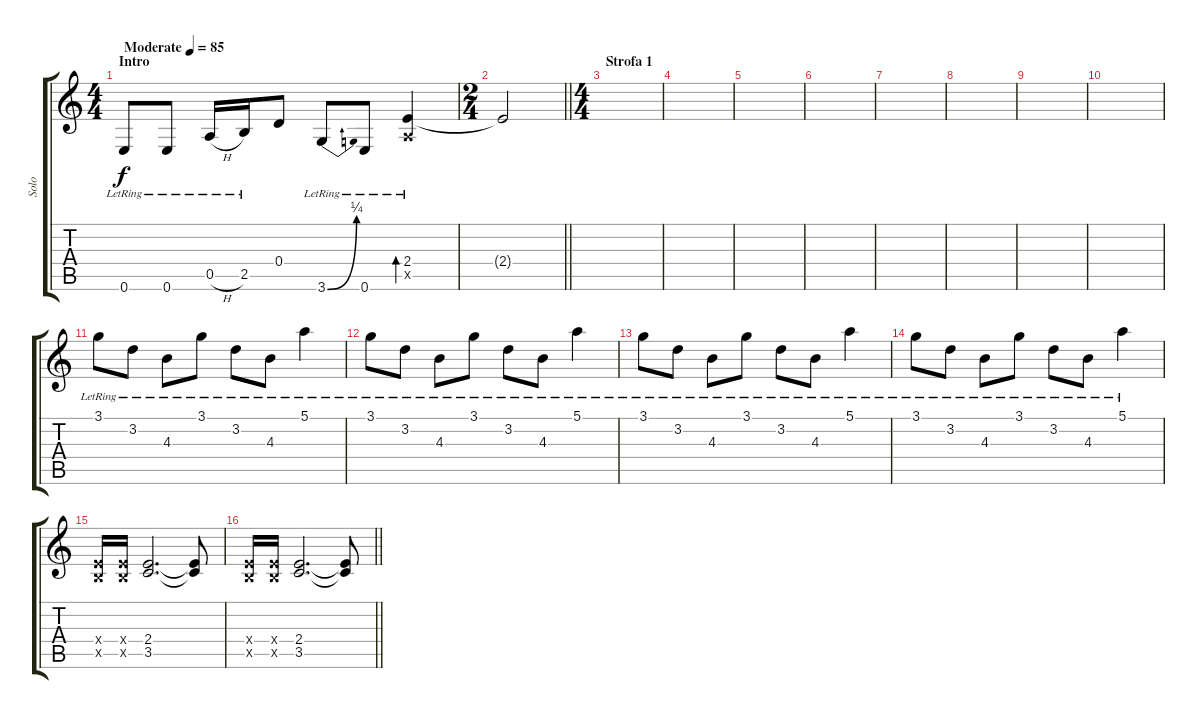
\track ("Solo" "Solo") {instrument overdrivenguitar}
\staff {score tabs}
\tuning (E4 B3 G3 D3 A2 E2) {hide}
\ts (4 4)
\section ("" "Intro")
\tempo (85 "Moderate")
\clef g2
\ks c
0.6{lr}.8{dy f instrument overdrivenguitar} 0.6{lr}.8 0.5{h lr}.16 2.5{lr}.16 0.4.8 3.6{be (bend 0 0 60 1) lr}.8 0.6{lr}.8 (2.4{lr} 0.5{x}).4{bd 120} |
\ts (2 4)
\barLineRight lightlight
2.4{t}.2 |
\ts (4 4)
\section ("" "Strofa 1")
|
|
|
|
|
|
|
|
3.1{lr}.8{instrument electricguitarclean} 3.2{lr}.8 4.3{lr}.8 3.1{lr}.8 3.2{lr}.8 4.3{lr}.8 5.1{lr}.4 |
3.1{lr}.8 3.2{lr}.8 4.3{lr}.8 3.1{lr}.8 3.2{lr}.8 4.3{lr}.8 5.1{lr}.4 |
3.1{lr}.8 3.2{lr}.8 4.3{lr}.8 3.1{lr}.8 3.2{lr}.8 4.3{lr}.8 5.1{lr}.4 |
3.1{lr}.8 3.2{lr}.8 4.3{lr}.8 3.1{lr}.8 3.2{lr}.8 4.3{lr}.8 5.1{lr}.4 |
(2.4{x} 2.5{x}).16 (2.4{x} 2.5{x}).16 (2.4 3.5).2{d} (2.4{t} 3.5{t}).8 |
\barLineRight lightlight
(2.4{x} 2.5{x}).16 (2.4{x} 2.5{x}).16 (2.4 3.5).2{d} (2.4{t} 3.5{t}).8
